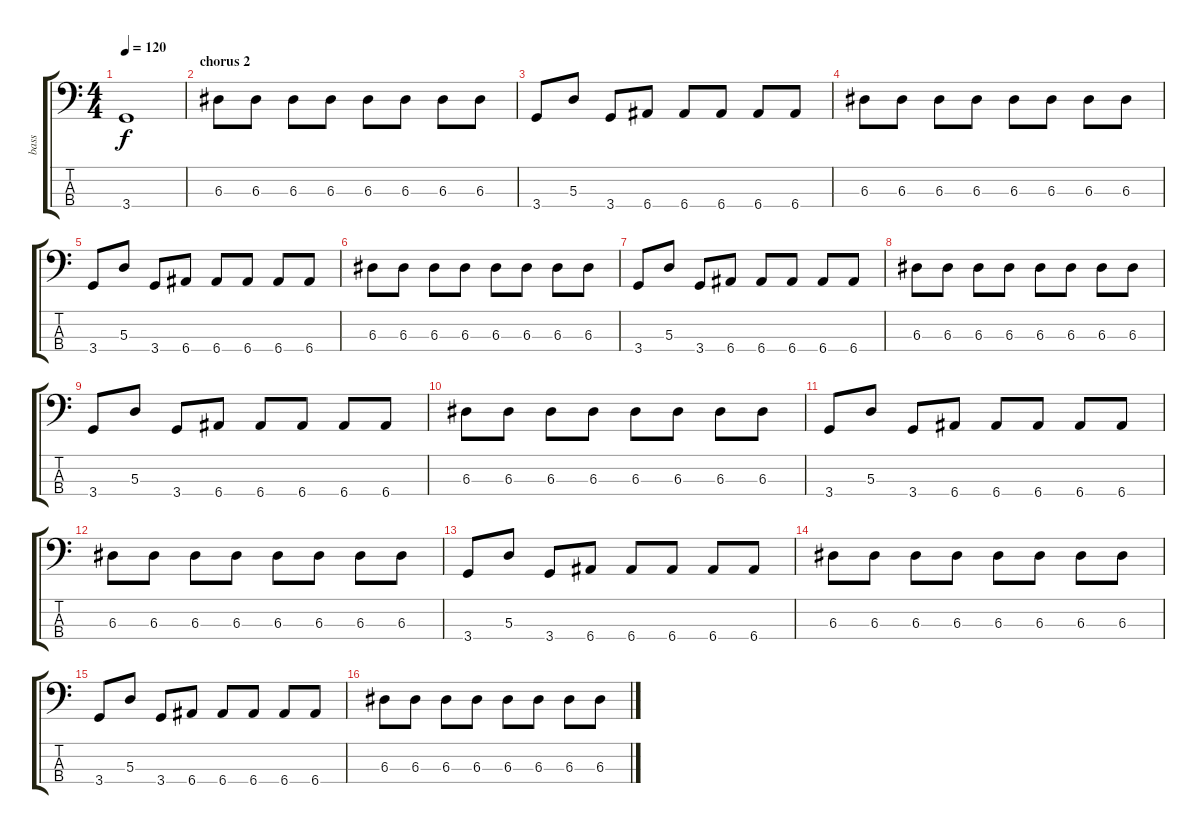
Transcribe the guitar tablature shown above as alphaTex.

\track ("bass" "bass") {instrument electricbassfinger}
\staff {score tabs}
\tuning (G2 D2 A1 E1) {hide}
\ts (4 4)
\tempo 120
\clef f4
\ks c
3.4{t}.1{dy f} |
\section ("" "chorus 2")
6.3.8 6.3.8 6.3.8 6.3.8 6.3.8 6.3.8 6.3.8 6.3.8 |
3.4.8 5.3.8 3.4.8 6.4.8 6.4.8 6.4.8 6.4.8 6.4.8 |
6.3.8 6.3.8 6.3.8 6.3.8 6.3.8 6.3.8 6.3.8 6.3.8 |
3.4.8 5.3.8 3.4.8 6.4.8 6.4.8 6.4.8 6.4.8 6.4.8 |
6.3.8 6.3.8 6.3.8 6.3.8 6.3.8 6.3.8 6.3.8 6.3.8 |
3.4.8 5.3.8 3.4.8 6.4.8 6.4.8 6.4.8 6.4.8 6.4.8 |
6.3.8 6.3.8 6.3.8 6.3.8 6.3.8 6.3.8 6.3.8 6.3.8 |
3.4.8 5.3.8 3.4.8 6.4.8 6.4.8 6.4.8 6.4.8 6.4.8 |
6.3.8 6.3.8 6.3.8 6.3.8 6.3.8 6.3.8 6.3.8 6.3.8 |
3.4.8 5.3.8 3.4.8 6.4.8 6.4.8 6.4.8 6.4.8 6.4.8 |
6.3.8 6.3.8 6.3.8 6.3.8 6.3.8 6.3.8 6.3.8 6.3.8 |
3.4.8 5.3.8 3.4.8 6.4.8 6.4.8 6.4.8 6.4.8 6.4.8 |
6.3.8 6.3.8 6.3.8 6.3.8 6.3.8 6.3.8 6.3.8 6.3.8 |
3.4.8 5.3.8 3.4.8 6.4.8 6.4.8 6.4.8 6.4.8 6.4.8 |
6.3.8 6.3.8 6.3.8 6.3.8 6.3.8 6.3.8 6.3.8 6.3.8
